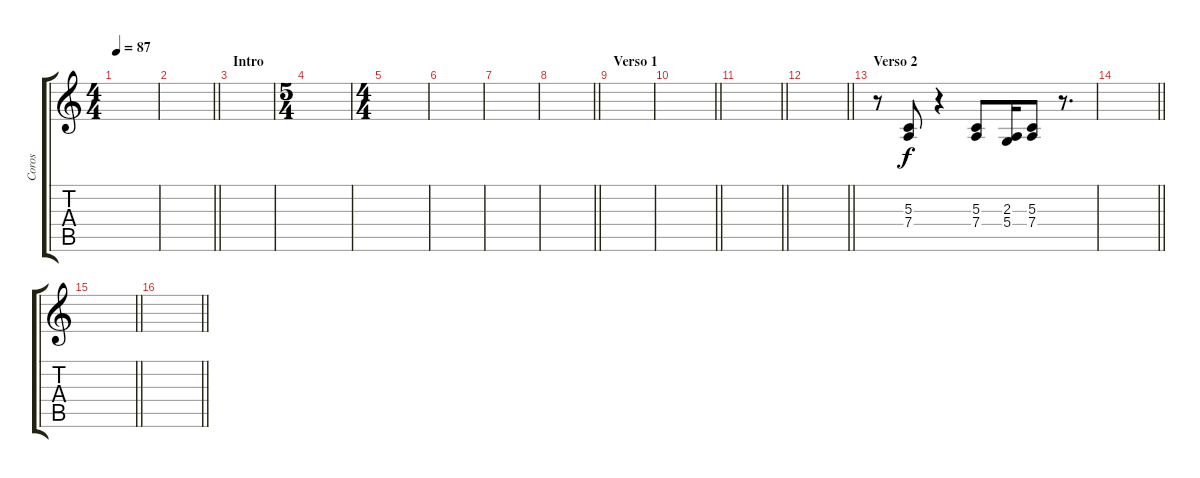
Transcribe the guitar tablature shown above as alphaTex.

\track ("Coros " "Coros ") {instrument trumpet}
\staff {score tabs}
\tuning (E4 B3 G3 D3 A2 E2) {hide}
\ts (4 4)
\tempo 87
\clef g2
\ks c
|
\barLineRight lightlight
|
\section ("" "Intro")
|
\ts (5 4)
|
\ts (4 4)
|
|
|
\barLineRight lightlight
|
\section ("" "Verso 1")
|
\barLineRight lightlight
|
\barLineRight lightlight
|
\barLineRight lightlight
|
\section ("" "Verso 2")
r.8 (5.3 7.4).8 r.4 (5.3 7.4).8 (2.3 5.4).16 (5.3 7.4).8 r.8{d} |
\barLineRight lightlight
|
\barLineRight lightlight
|
\barLineRight lightlight
